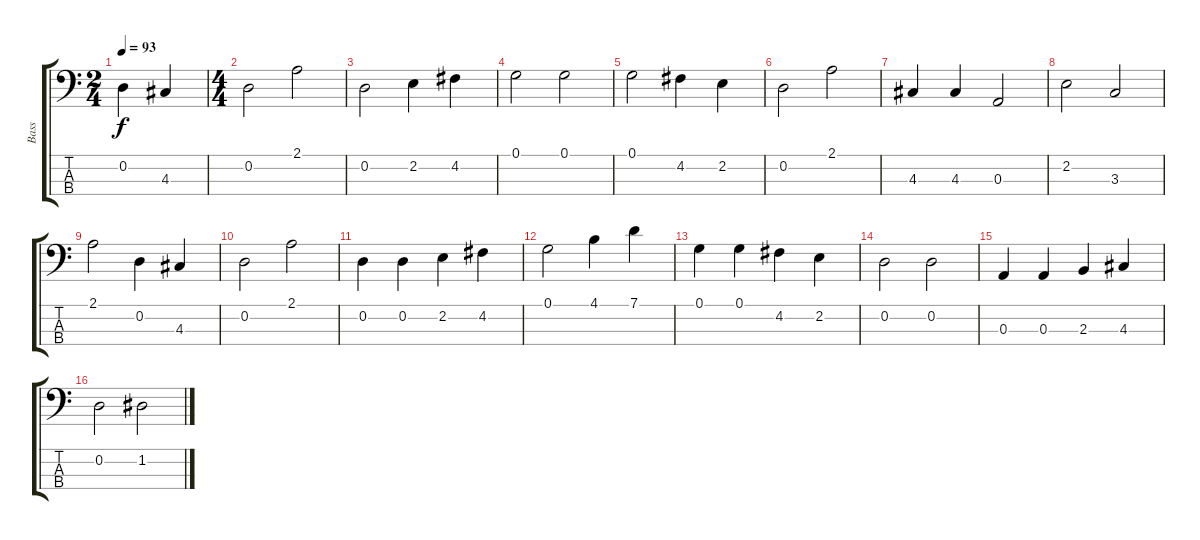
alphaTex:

\track ("Bass" "Bass") {instrument electricbassfinger}
\staff {score tabs}
\tuning (G2 D2 A1 E1) {hide}
\ts (2 4)
\tempo 93
\clef f4
\ks c
0.2.4{dy f instrument electricbassfinger} 4.3.4 |
\ts (4 4)
0.2.2 2.1.2 |
0.2.2 2.2.4 4.2.4 |
0.1.2 0.1.2 |
0.1.2 4.2.4 2.2.4 |
0.2.2 2.1.2 |
4.3.4 4.3.4 0.3.2 |
2.2.2 3.3.2 |
2.1.2 0.2.4 4.3.4 |
0.2.2 2.1.2 |
0.2.4 0.2.4 2.2.4 4.2.4 |
0.1.2 4.1.4 7.1.4 |
0.1.4 0.1.4 4.2.4 2.2.4 |
0.2.2 0.2.2 |
0.3.4 0.3.4 2.3.4 4.3.4 |
0.2.2 1.2.2
